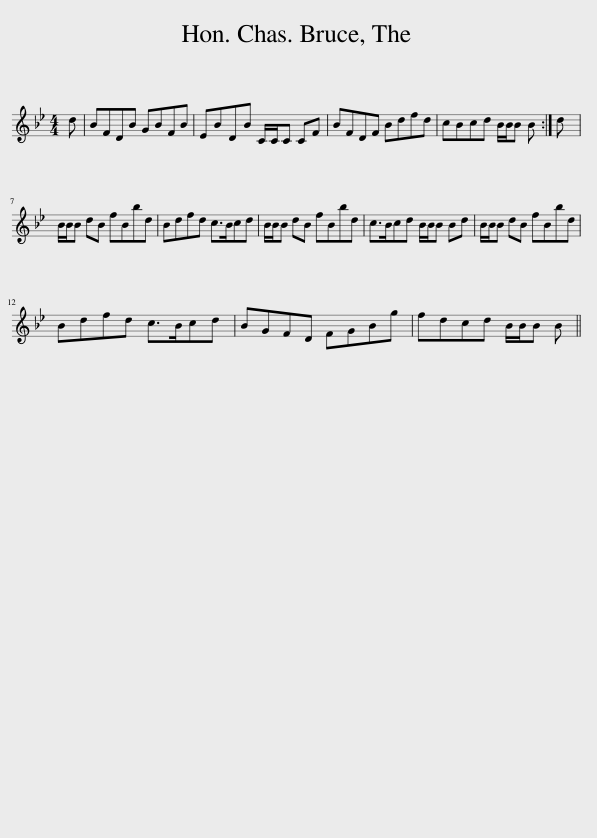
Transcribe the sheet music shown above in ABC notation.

X:1
L:1/8
M:4/4
I:linebreak $
K:Bb
V:1 treble
V:1
 d | BFDB GBFB | EBDB C/C/C CF | BFDF Bdfd | cBcd B/B/B B :| %5
 d |$ B/B/B dB fBbd | Bdfd c>Bcd | B/B/B dB fBbd | c>Bcd B/B/B Bd | %10
 B/B/B dB fBbd |$ Bdfd c>Bcd | BGFD FGBg | fdcd B/B/B B || %14
